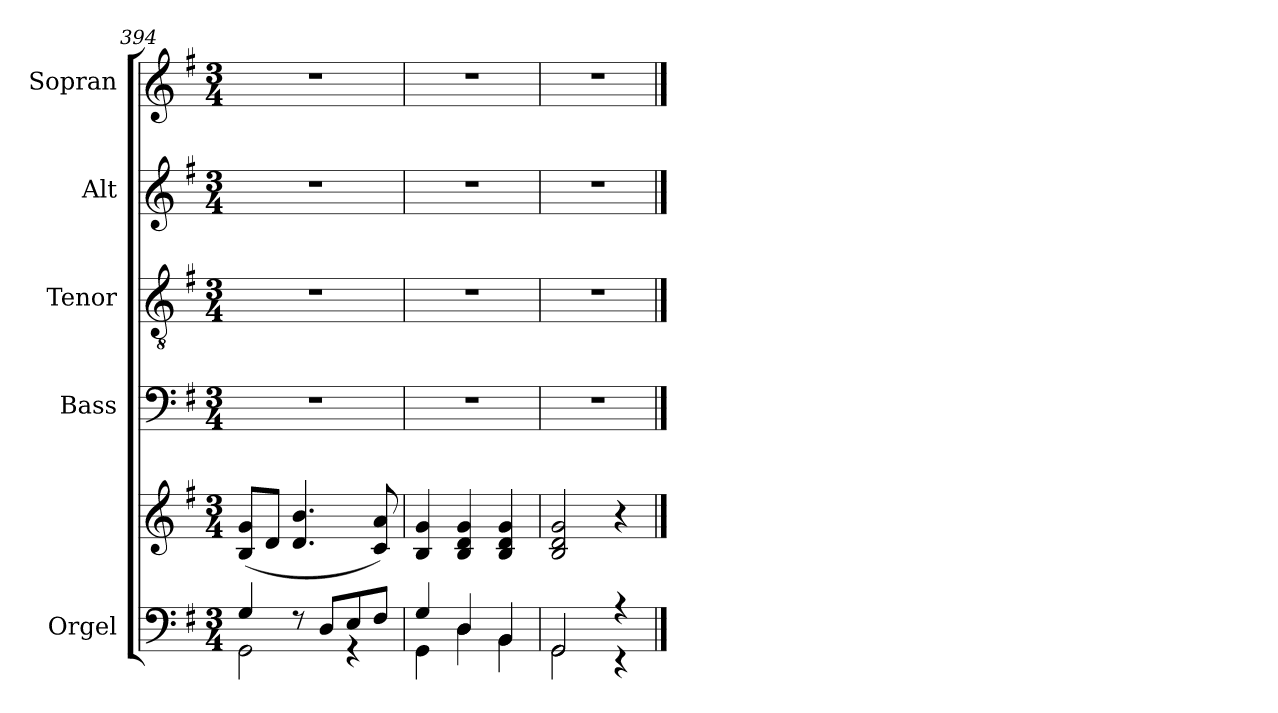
**kern	**kern	**kern	**kern	**kern	**kern
*part5	*part5	*part4	*part3	*part2	*part1
*staff6	*staff5	*staff4	*staff3	*staff2	*staff1
*I"Orgel	*	*I"Bass	*I"Tenor	*I"Alt	*I"Sopran
*I'Org.	*	*I'B.	*I'T.	*I'A.	*I'S.
*clefF4	*clefG2	*clefF4	*clefGv2	*clefG2	*clefG2
*k[f#]	*k[f#]	*k[f#]	*k[f#]	*k[f#]	*k[f#]
*G:	*G:	*G:	*G:	*G:	*G:
*M3/4	*M3/4	*M3/4	*M3/4	*M3/4	*M3/4
=394	=394	=394	=394	=394	=394
*^	*	*	*	*	*
4G/	2GG\	(<8B/ 8g/L	2.r	2.r	2.r	2.r
.	.	8d/J	.	.	.	.
8rF	.	4.d/ 4.b/	.	.	.	.
8D/L	.	.	.	.	.	.
8E/	4rFF	.	.	.	.	.
8F#/J	.	8c/ 8a/)	.	.	.	.
=395	=395	=395	=395	=395	=395	=395
4G/	4GG\	4B/ 4g/	2.r	2.r	2.r	2.r
4D/	4D\	4B/ 4d/ 4g/	.	.	.	.
4BB/	4BB\	4B/ 4d/ 4g/	.	.	.	.
=396	=396	=396	=396	=396	=396	=396
2GG/	2GG\	2B/ 2d/ 2g/	2.r	2.r	2.r	2.r
4r	4r	4r	.	.	.	.
*v	*v	*	*	*	*	*
==	==	==	==	==	==
*-	*-	*-	*-	*-	*-
